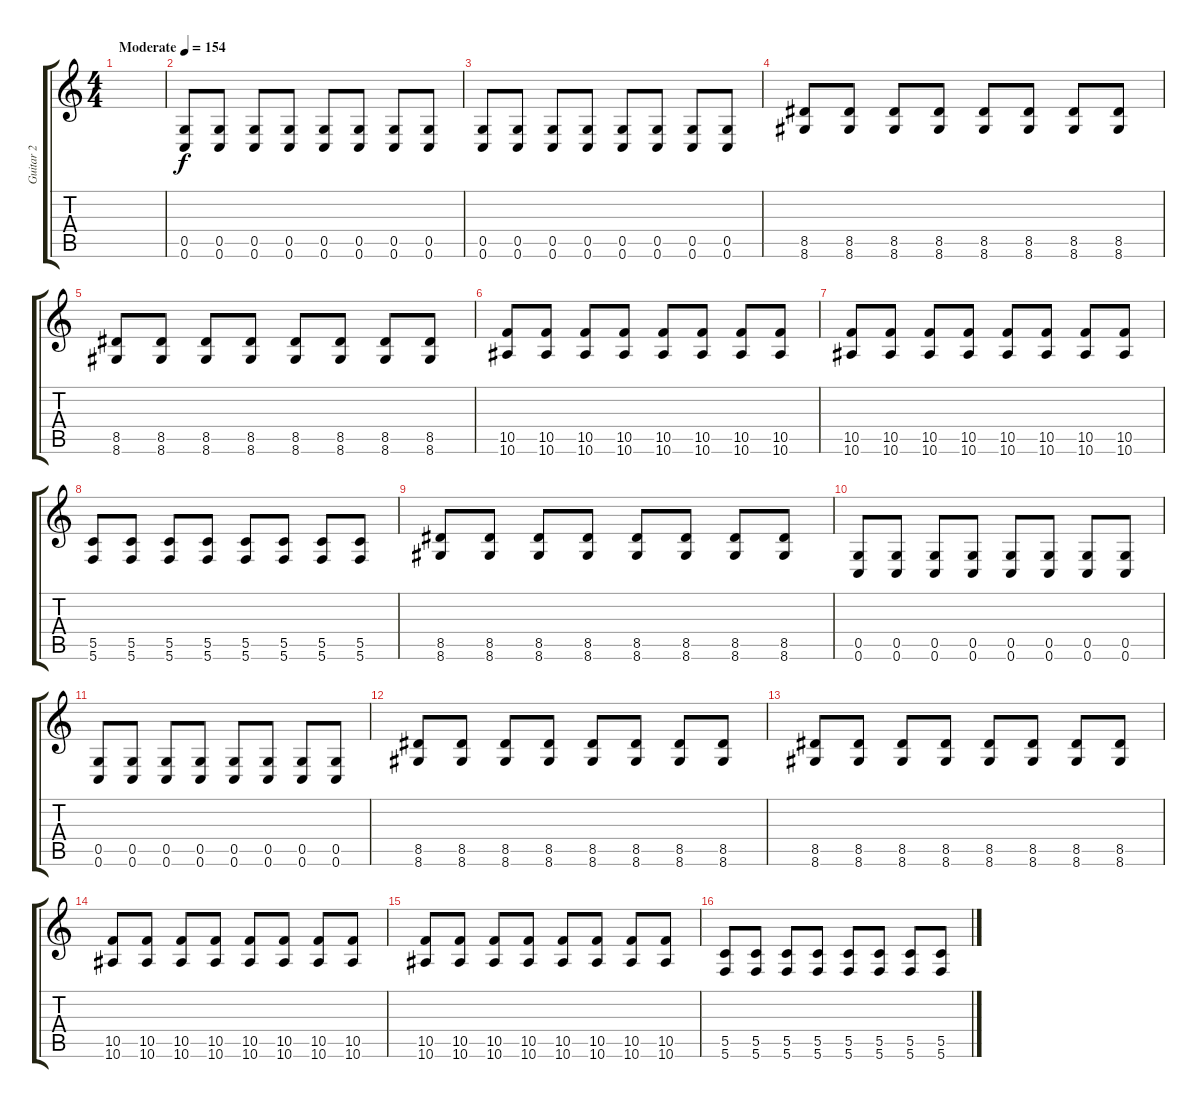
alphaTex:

\track ("Guitar 2" "Guitar 2") {instrument distortionguitar bank 255}
\staff {score tabs}
\tuning (D4 A3 F3 C3 G2 C2) {hide}
\ts (4 4)
\tempo (154 "Moderate")
\clef g2
\ks c
|
(0.5 0.6).8 (0.5 0.6).8 (0.5 0.6).8 (0.5 0.6).8 (0.5 0.6).8 (0.5 0.6).8 (0.5 0.6).8 (0.5 0.6).8 |
(0.5 0.6).8 (0.5 0.6).8 (0.5 0.6).8 (0.5 0.6).8 (0.5 0.6).8 (0.5 0.6).8 (0.5 0.6).8 (0.5 0.6).8 |
(8.5 8.6).8 (8.5 8.6).8 (8.5 8.6).8 (8.5 8.6).8 (8.5 8.6).8 (8.5 8.6).8 (8.5 8.6).8 (8.5 8.6).8 |
(8.5 8.6).8 (8.5 8.6).8 (8.5 8.6).8 (8.5 8.6).8 (8.5 8.6).8 (8.5 8.6).8 (8.5 8.6).8 (8.5 8.6).8 |
(10.5 10.6).8 (10.5 10.6).8 (10.5 10.6).8 (10.5 10.6).8 (10.5 10.6).8 (10.5 10.6).8 (10.5 10.6).8 (10.5 10.6).8 |
(10.5 10.6).8 (10.5 10.6).8 (10.5 10.6).8 (10.5 10.6).8 (10.5 10.6).8 (10.5 10.6).8 (10.5 10.6).8 (10.5 10.6).8 |
(5.5 5.6).8 (5.5 5.6).8 (5.5 5.6).8 (5.5 5.6).8 (5.5 5.6).8 (5.5 5.6).8 (5.5 5.6).8 (5.5 5.6).8 |
(8.5 8.6).8 (8.5 8.6).8 (8.5 8.6).8 (8.5 8.6).8 (8.5 8.6).8 (8.5 8.6).8 (8.5 8.6).8 (8.5 8.6).8 |
(0.5 0.6).8 (0.5 0.6).8 (0.5 0.6).8 (0.5 0.6).8 (0.5 0.6).8 (0.5 0.6).8 (0.5 0.6).8 (0.5 0.6).8 |
(0.5 0.6).8 (0.5 0.6).8 (0.5 0.6).8 (0.5 0.6).8 (0.5 0.6).8 (0.5 0.6).8 (0.5 0.6).8 (0.5 0.6).8 |
(8.5 8.6).8 (8.5 8.6).8 (8.5 8.6).8 (8.5 8.6).8 (8.5 8.6).8 (8.5 8.6).8 (8.5 8.6).8 (8.5 8.6).8 |
(8.5 8.6).8 (8.5 8.6).8 (8.5 8.6).8 (8.5 8.6).8 (8.5 8.6).8 (8.5 8.6).8 (8.5 8.6).8 (8.5 8.6).8 |
(10.5 10.6).8 (10.5 10.6).8 (10.5 10.6).8 (10.5 10.6).8 (10.5 10.6).8 (10.5 10.6).8 (10.5 10.6).8 (10.5 10.6).8 |
(10.5 10.6).8 (10.5 10.6).8 (10.5 10.6).8 (10.5 10.6).8 (10.5 10.6).8 (10.5 10.6).8 (10.5 10.6).8 (10.5 10.6).8 |
(5.5 5.6).8 (5.5 5.6).8 (5.5 5.6).8 (5.5 5.6).8 (5.5 5.6).8 (5.5 5.6).8 (5.5 5.6).8 (5.5 5.6).8
